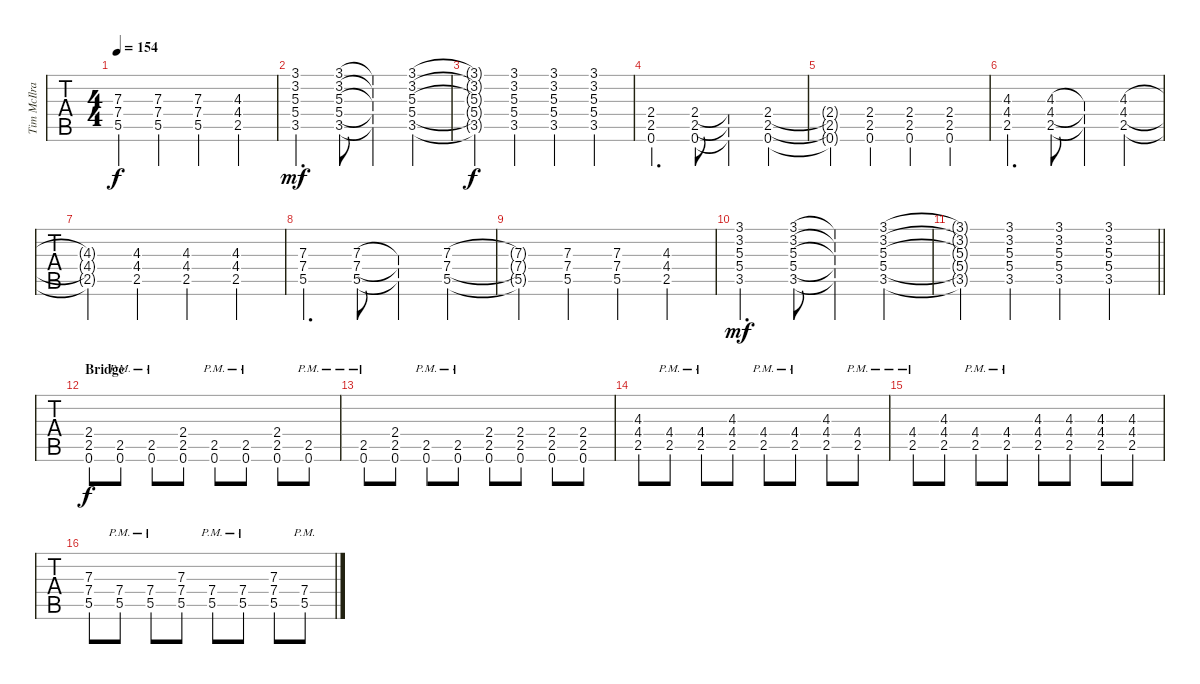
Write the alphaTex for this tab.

\track ("Tim McIlrath - Guitar One" "Tim McIlra") {instrument distortionguitar}
\staff {tabs}
\tuning (Eb4 Bb3 Gb3 Db3 Ab2 Eb2) {hide}
\ts (4 4)
\tempo 154
\clef g2
\ks c
(7.3{t} 7.4{t} 5.5{t}).4{dy f} (7.3 7.4 5.5).4 (7.3 7.4 5.5).4 (4.3 4.4 2.5).4 |
(3.1 3.2 5.3 5.4 3.5).4{d dy mf} (3.1 3.2 5.3 5.4 3.5).8 (3.1{t} 3.2{t} 5.3{t} 5.4{t} 3.5{t}).4 (3.1 3.2 5.3 5.4 3.5).4 |
(3.1{t} 3.2{t} 5.3{t} 5.4{t} 3.5{t}).4{dy f} (3.1 3.2 5.3 5.4 3.5).4 (3.1 3.2 5.3 5.4 3.5).4 (3.1 3.2 5.3 5.4 3.5).4 |
(2.4 2.5 0.6).4{d} (2.4 2.5 0.6).8 (2.4{t} 2.5{t} 0.6{t}).4 (2.4 2.5 0.6).4 |
(2.4{t} 2.5{t} 0.6{t}).4 (2.4 2.5 0.6).4 (2.4 2.5 0.6).4 (2.4 2.5 0.6).4 |
(4.3 4.4 2.5).4{d} (4.3 4.4 2.5).8 (4.3{t} 4.4{t} 2.5{t}).4 (4.3 4.4 2.5).4 |
(4.3{t} 4.4{t} 2.5{t}).4 (4.3 4.4 2.5).4 (4.3 4.4 2.5).4 (4.3 4.4 2.5).4 |
(7.3 7.4 5.5).4{d} (7.3 7.4 5.5).8 (7.3{t} 7.4{t} 5.5{t}).4 (7.3 7.4 5.5).4 |
(7.3{t} 7.4{t} 5.5{t}).4 (7.3 7.4 5.5).4 (7.3 7.4 5.5).4 (4.3 4.4 2.5).4 |
(3.1 3.2 5.3 5.4 3.5).4{d dy mf} (3.1 3.2 5.3 5.4 3.5).8 (3.1{t} 3.2{t} 5.3{t} 5.4{t} 3.5{t}).4 (3.1 3.2 5.3 5.4 3.5).4 |
\barLineRight lightlight
(3.1{t} 3.2{t} 5.3{t} 5.4{t} 3.5{t}).4 (3.1 3.2 5.3 5.4 3.5).4 (3.1 3.2 5.3 5.4 3.5).4 (3.1 3.2 5.3 5.4 3.5).4 |
\section ("" "Bridge")
(2.4 2.5 0.6).8{dy f} (2.5{pm} 0.6{pm}).8 (2.5{pm} 0.6{pm}).8 (2.4 2.5 0.6).8 (2.5{pm} 0.6{pm}).8 (2.5{pm} 0.6{pm}).8 (2.4 2.5 0.6).8 (2.5{pm} 0.6{pm}).8 |
(2.5{pm} 0.6{pm}).8 (2.4 2.5 0.6).8 (2.5{pm} 0.6{pm}).8 (2.5{pm} 0.6{pm}).8 (2.4 2.5 0.6).8 (2.4 2.5 0.6).8 (2.4 2.5 0.6).8 (2.4 2.5 0.6).8 |
(4.3 4.4 2.5).8 (4.4{pm} 2.5{pm}).8 (4.4{pm} 2.5{pm}).8 (4.3 4.4 2.5).8 (4.4{pm} 2.5{pm}).8 (4.4{pm} 2.5{pm}).8 (4.3 4.4 2.5).8 (4.4{pm} 2.5{pm}).8 |
(4.4{pm} 2.5{pm}).8 (4.3 4.4 2.5).8 (4.4{pm} 2.5{pm}).8 (4.4{pm} 2.5{pm}).8 (4.3 4.4 2.5).8 (4.3 4.4 2.5).8 (4.3 4.4 2.5).8 (4.3 4.4 2.5).8 |
(7.3 7.4 5.5).8 (7.4{pm} 5.5{pm}).8 (7.4{pm} 5.5{pm}).8 (7.3 7.4 5.5).8 (7.4{pm} 5.5{pm}).8 (7.4{pm} 5.5{pm}).8 (7.3 7.4 5.5).8 (7.4{pm} 5.5{pm}).8
